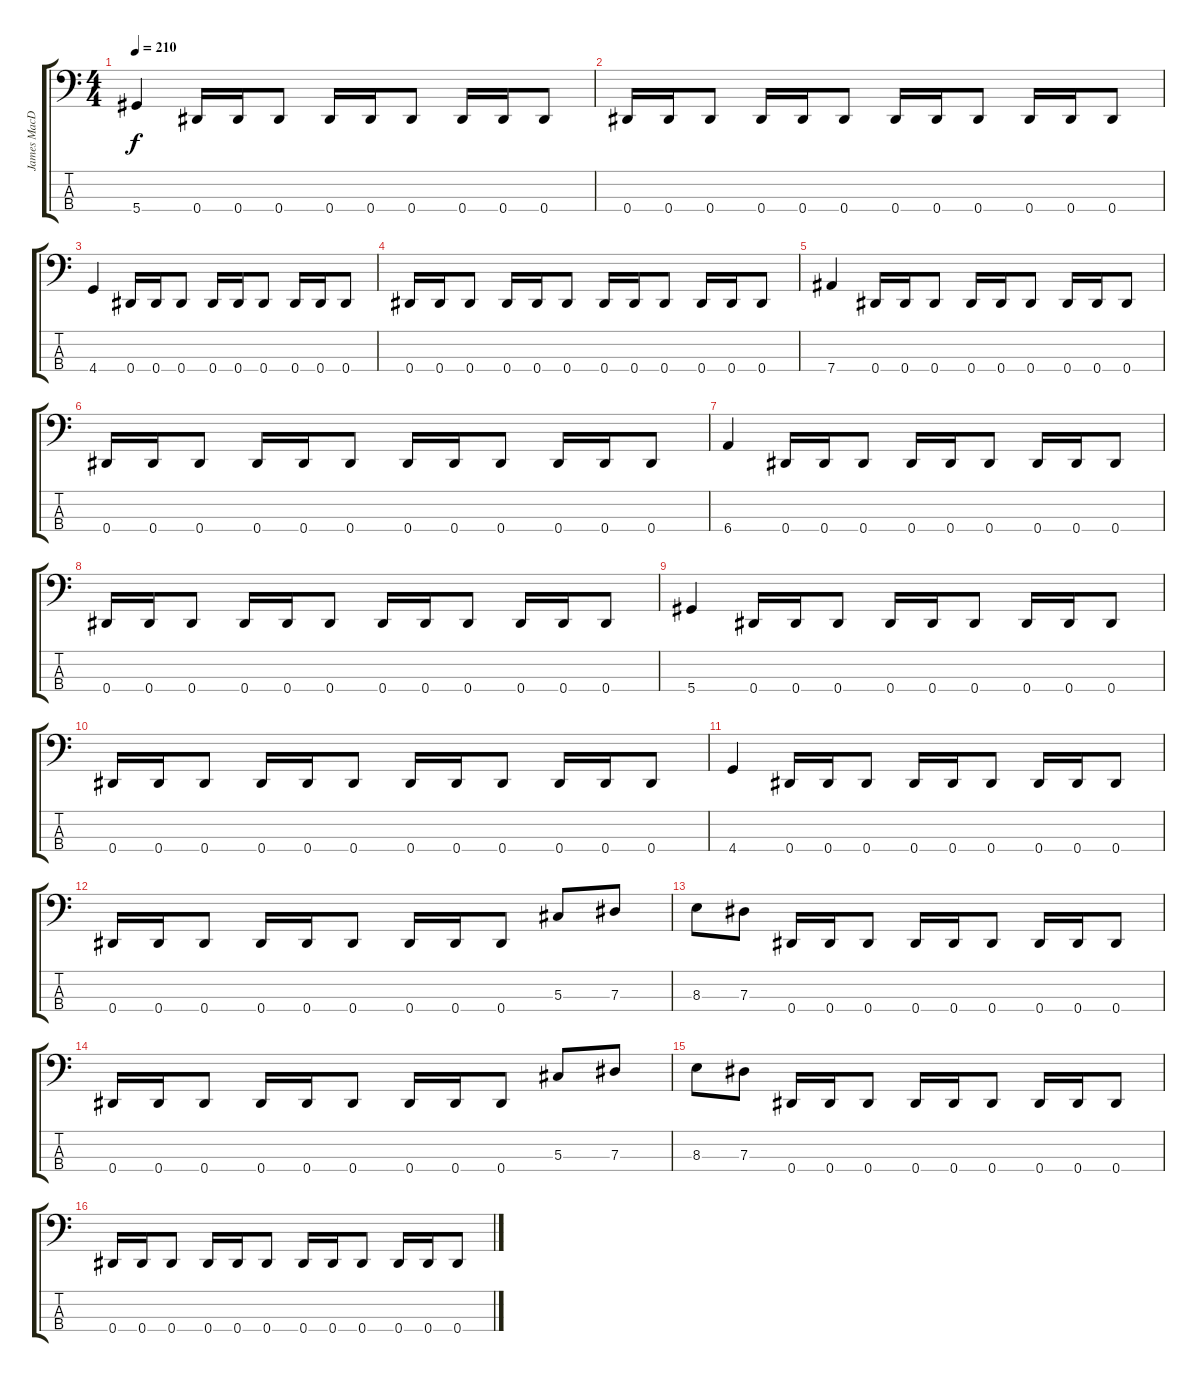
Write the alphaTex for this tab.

\track ("James MacDonough" "James MacD") {instrument electricbasspick}
\staff {score tabs}
\tuning (Gb2 Db2 Ab1 Eb1) {hide}
\ts (4 4)
\tempo 210
\clef f4
\ks c
5.4.4{dy f} 0.4.16 0.4.16 0.4.8 0.4.16 0.4.16 0.4.8 0.4.16 0.4.16 0.4.8 |
0.4.16 0.4.16 0.4.8 0.4.16 0.4.16 0.4.8 0.4.16 0.4.16 0.4.8 0.4.16 0.4.16 0.4.8 |
4.4.4 0.4.16 0.4.16 0.4.8 0.4.16 0.4.16 0.4.8 0.4.16 0.4.16 0.4.8 |
0.4.16 0.4.16 0.4.8 0.4.16 0.4.16 0.4.8 0.4.16 0.4.16 0.4.8 0.4.16 0.4.16 0.4.8 |
7.4.4 0.4.16 0.4.16 0.4.8 0.4.16 0.4.16 0.4.8 0.4.16 0.4.16 0.4.8 |
0.4.16 0.4.16 0.4.8 0.4.16 0.4.16 0.4.8 0.4.16 0.4.16 0.4.8 0.4.16 0.4.16 0.4.8 |
6.4.4 0.4.16 0.4.16 0.4.8 0.4.16 0.4.16 0.4.8 0.4.16 0.4.16 0.4.8 |
0.4.16 0.4.16 0.4.8 0.4.16 0.4.16 0.4.8 0.4.16 0.4.16 0.4.8 0.4.16 0.4.16 0.4.8 |
5.4.4 0.4.16 0.4.16 0.4.8 0.4.16 0.4.16 0.4.8 0.4.16 0.4.16 0.4.8 |
0.4.16 0.4.16 0.4.8 0.4.16 0.4.16 0.4.8 0.4.16 0.4.16 0.4.8 0.4.16 0.4.16 0.4.8 |
4.4.4 0.4.16 0.4.16 0.4.8 0.4.16 0.4.16 0.4.8 0.4.16 0.4.16 0.4.8 |
0.4.16 0.4.16 0.4.8 0.4.16 0.4.16 0.4.8 0.4.16 0.4.16 0.4.8 5.3.8 7.3.8 |
8.3.8 7.3.8 0.4.16 0.4.16 0.4.8 0.4.16 0.4.16 0.4.8 0.4.16 0.4.16 0.4.8 |
0.4.16 0.4.16 0.4.8 0.4.16 0.4.16 0.4.8 0.4.16 0.4.16 0.4.8 5.3.8 7.3.8 |
8.3.8 7.3.8 0.4.16 0.4.16 0.4.8 0.4.16 0.4.16 0.4.8 0.4.16 0.4.16 0.4.8 |
0.4.16 0.4.16 0.4.8 0.4.16 0.4.16 0.4.8 0.4.16 0.4.16 0.4.8 0.4.16 0.4.16 0.4.8
